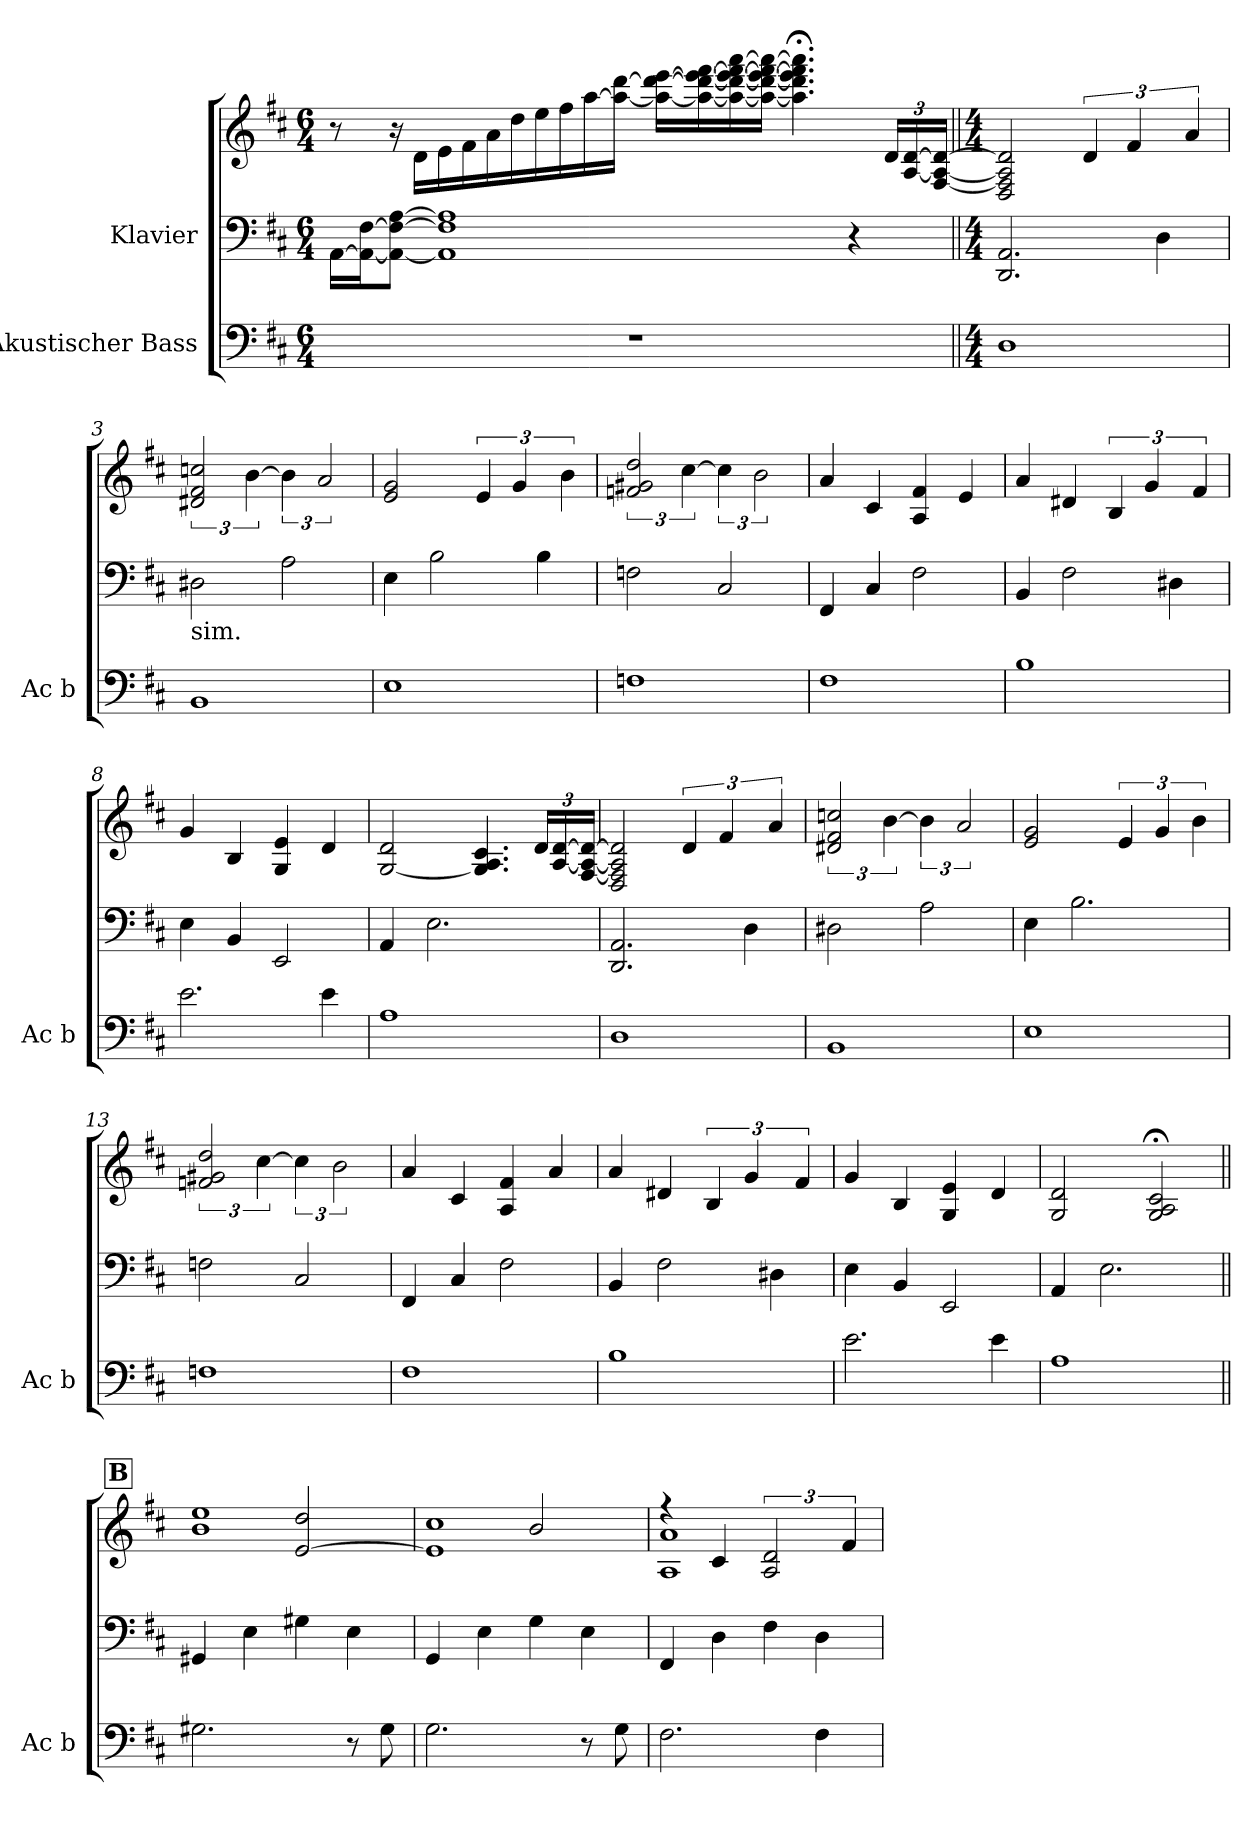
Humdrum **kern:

**kern	**kern	**kern
*part2	*part1	*part1
*staff3	*staff2	*staff1
*I"Akustischer Bass	*I"Klavier	*
*I'Ac b	*	*
*clefF4	*clefF4	*clefG2
*ITrd7c12	*	*
*k[f#c#]	*k[f#c#]	*k[f#c#]
*M6/4	*M6/4	*M6/4
*MM100	*MM100	*MM100
=1	=1	=1
1.r	[16AA\LL	8r
.	16AA\_ [16F#\J	.
.	8AA\_ 8F#\_ [8A\J	16r
.	.	16d\LL
.	1AA] 1F#] 1A]	16e\
.	.	16f#\
.	.	16a\
.	.	16dd\
.	.	16ee\
.	.	16ff#\
.	.	[16aa\
.	.	16aa\_ [16ddd\JJ
.	.	16aa\_ 16ddd\_ [16eee\LL
.	.	16aa\_ 16ddd\_ 16eee\_ [16fff#\
.	.	16aa\_ 16ddd\_ 16eee\_ 16fff#\_ [16aaa\
.	.	16aa\_ 16ddd\_ 16eee\_ 16fff#\_ 16aaa\_JJ
.	.	4.aa\];< 4.ddd\];< 4.eee\];< 4.fff#\];< 4.aaa\];<
.	4r	.
*	*	*Xbrackettup
.	.	24d/LL
.	.	[24A/ [24d/
.	.	[24F#/ 24A/_ 24d/_JJ
=2||	=2||	=2||
!!LO:REH:place=s1:a:B:fs=14:t=A
*M4/4	*M4/4	*M4/4
*	*	*MM114
1DD	2.DD/ 2.AA/	2D/ 2F#/] 2A/] 2d/]
*	*	*brackettup
.	.	6d/
.	.	6f#/
.	4D\	.
.	.	6a/
=3	=3	=3
!	!LO:TX:b:t=sim.	!
1BBB	2D#X\	3d#X/ 3f#/ 3ccn/
.	.	[6b\
.	2A\	6b\]
.	.	3a/
!!LO:LB:g=z
=4	=4	=4
1EE	4E\	2e/ 2g/
.	2B\	.
.	.	6e/
.	.	6g/
.	4B\	.
.	.	6b\
=5	=5	=5
1FFn	2Fn\	3fn/ 3g#X/ 3dd/
.	.	[6cc#\
.	2C#/	6cc#\]
.	.	3b\
=6	=6	=6
1FF#	4FF#/	4a/
.	4C#/	4c#/
.	2F#\	4A/ 4f#/
.	.	4e/
=7	=7	=7
1BB	4BB/	4a/
.	2F#\	4d#X/
.	.	6B/
.	.	6g/
.	4D#X\	.
.	.	6f#/
=8	=8	=8
2.E\	4E\	4g/
.	4BB/	4B/
.	2EE/	4G/ 4e/
4E\	.	4d/
=9	=9	=9
1AA	4AA/	[2G/ 2d/
.	2.E\	.
.	.	4.G/] 4.A/ 4.c#/
*	*	*Xbrackettup
.	.	24d/LL
.	.	[24A/ [24d/
.	.	[24F#/ 24A/_ 24d/_JJ
!!LO:LB:g=z
=10	=10	=10
1DD	2.DD/ 2.AA/	2D/ 2F#/] 2A/] 2d/]
*	*	*brackettup
.	.	6d/
.	.	6f#/
.	4D\	.
.	.	6a/
=11	=11	=11
1BBB	2D#X\	3d#X/ 3f#/ 3ccn/
.	.	[6b\
.	2A\	6b\]
.	.	3a/
=12	=12	=12
1EE	4E\	2e/ 2g/
.	2.B\	.
.	.	6e/
.	.	6g/
.	.	6b\
=13	=13	=13
1FFn	2Fn\	3fn/ 3g#X/ 3dd/
.	.	[6cc#\
.	2C#/	6cc#\]
.	.	3b\
=14	=14	=14
1FF#	4FF#/	4a/
.	4C#/	4c#/
.	2F#\	4A/ 4f#/
.	.	4a/
=15	=15	=15
1BB	4BB/	4a/
.	2F#\	4d#X/
.	.	6B/
.	.	6g/
.	4D#X\	.
.	.	6f#/
=16	=16	=16
2.E\	4E\	4g/
.	4BB/	4B/
.	2EE/	4G/ 4e/
4E\	.	4d/
=17	=17	=17
1AA	4AA/	2G/ 2d/
.	2.E\	.
.	.	2G/;< 2A/;< 2c#/;<
!!LO:LB:g=z
!!LO:REH:place=s1:a:B:fs=14:t=B
=18||	=18||	=18||
*	*	*^
2.GG#X\	4GG#X/	2ryy	1b 1ee
.	4E\	.	.
.	4G#X\	[2e/ 2dd/	.
8r	4E\	.	.
8GG#\	.	.	.
=19	=19	=19	=19
2.GG\	4GG/	2ryy	1e] 1cc#
.	4E\	.	.
.	4G\	2b/	.
8r	4E\	.	.
8GG\	.	.	.
=20	=20	=20	=20
2.FF#\	4FF#/	4r	1A 1a
.	4D\	4c#/	.
.	4F#\	3A/ 3d/	.
4FF#\	4D\	.	.
.	.	6f#/	.
*	*	*v	*v
=	=	=
*-	*-	*-
